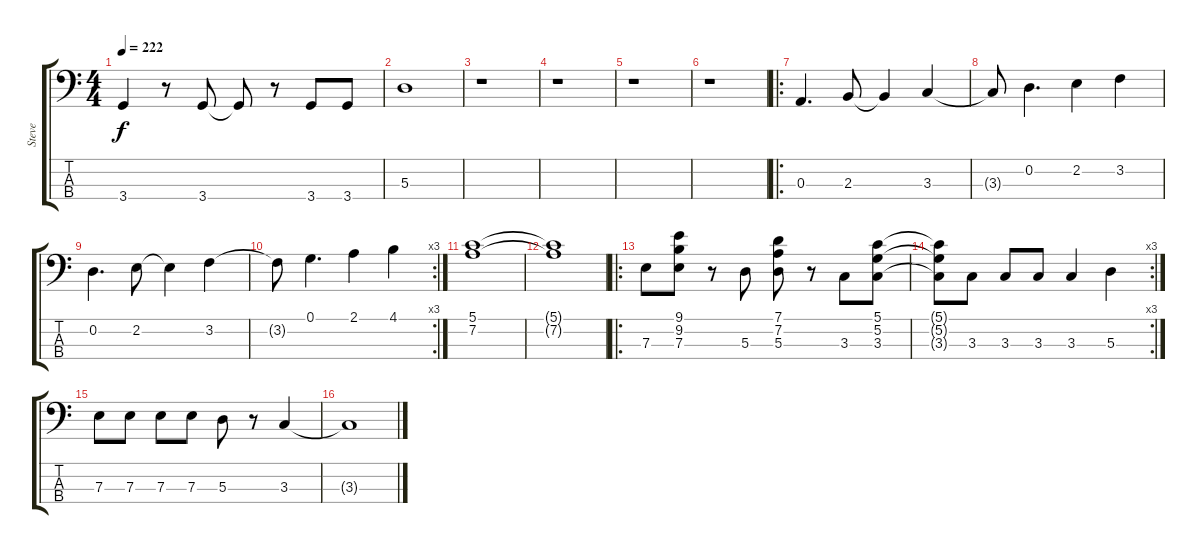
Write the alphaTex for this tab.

\track ("Steve" "Steve") {instrument electricbassfinger}
\staff {score tabs}
\tuning (G2 D2 A1 E1) {hide}
\ts (4 4)
\tempo 222
\clef f4
\ks c
3.4.4{dy f} r.8 3.4.8 3.4{t}.8 r.8 3.4.8 3.4.8 |
5.3.1 |
r.1 |
r.1 |
r.1 |
r.1 |
\ro
0.3.4{d} 2.3.8 2.3{t}.4 3.3.4 |
3.3{t}.8 0.2.4{d} 2.2.4 3.2.4 |
0.2.4{d} 2.2.8 2.2{t}.4 3.2.4 |
\rc 3
3.2{t}.8 0.1.4{d} 2.1.4 4.1.4 |
(5.1 7.2).1 |
(5.1{t} 7.2{t}).1 |
\ro
7.3.8 (9.1 9.2 7.3).8 r.8 5.3.8 (7.1 7.2 5.3).8 r.8 3.3.8 (5.1 5.2 3.3).8 |
\rc 3
(5.1{t} 5.2{t} 3.3{t}).8 3.3.8 3.3.8 3.3.8 3.3.4 5.3.4 |
7.3.8 7.3.8 7.3.8 7.3.8 5.3.8 r.8 3.3.4 |
3.3{t}.1
